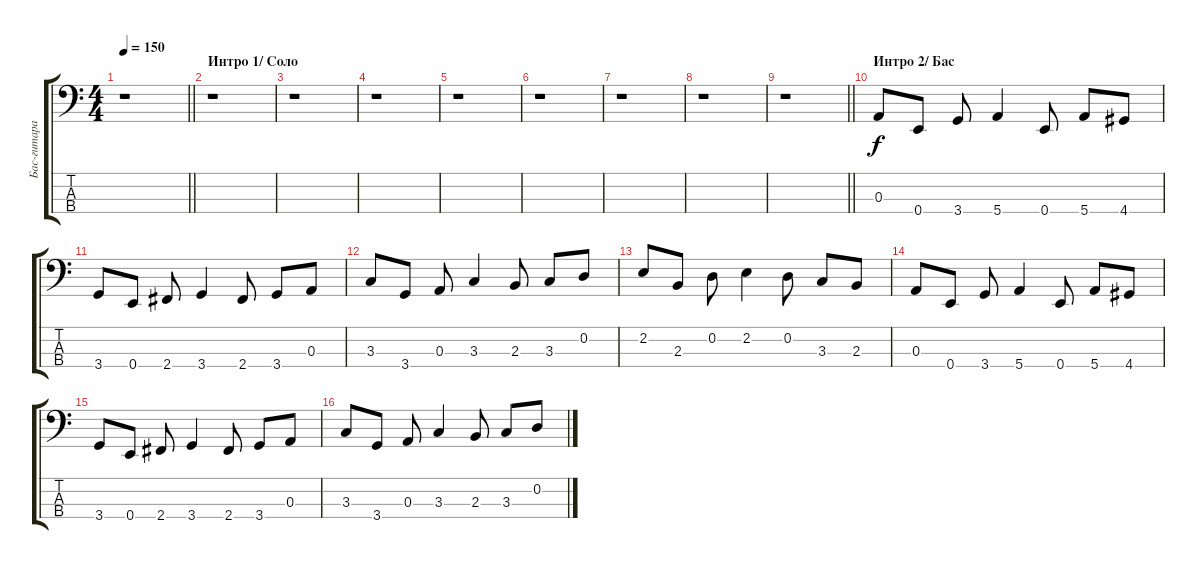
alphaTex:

\track ("Бас-гитара" "Бас-гитара") {instrument electricbasspick}
\staff {score tabs}
\tuning (G2 D2 A1 E1) {hide}
\ts (4 4)
\tempo 150
\clef f4
\barLineRight lightlight
\ks c
r.1{dy f instrument electricbasspick} |
\section ("" "Интро 1/ Соло")
r.1 |
r.1 |
r.1 |
r.1 |
r.1 |
r.1 |
r.1 |
\barLineRight lightlight
r.1 |
\section ("" "Интро 2/ Бас")
0.3.8 0.4.8 3.4.8 5.4.4 0.4.8 5.4.8 4.4.8 |
3.4.8 0.4.8 2.4.8 3.4.4 2.4.8 3.4.8 0.3.8 |
3.3.8 3.4.8 0.3.8 3.3.4 2.3.8 3.3.8 0.2.8 |
2.2.8 2.3.8 0.2.8 2.2.4 0.2.8 3.3.8 2.3.8 |
0.3.8 0.4.8 3.4.8 5.4.4 0.4.8 5.4.8 4.4.8 |
3.4.8 0.4.8 2.4.8 3.4.4 2.4.8 3.4.8 0.3.8 |
3.3.8 3.4.8 0.3.8 3.3.4 2.3.8 3.3.8 0.2.8
